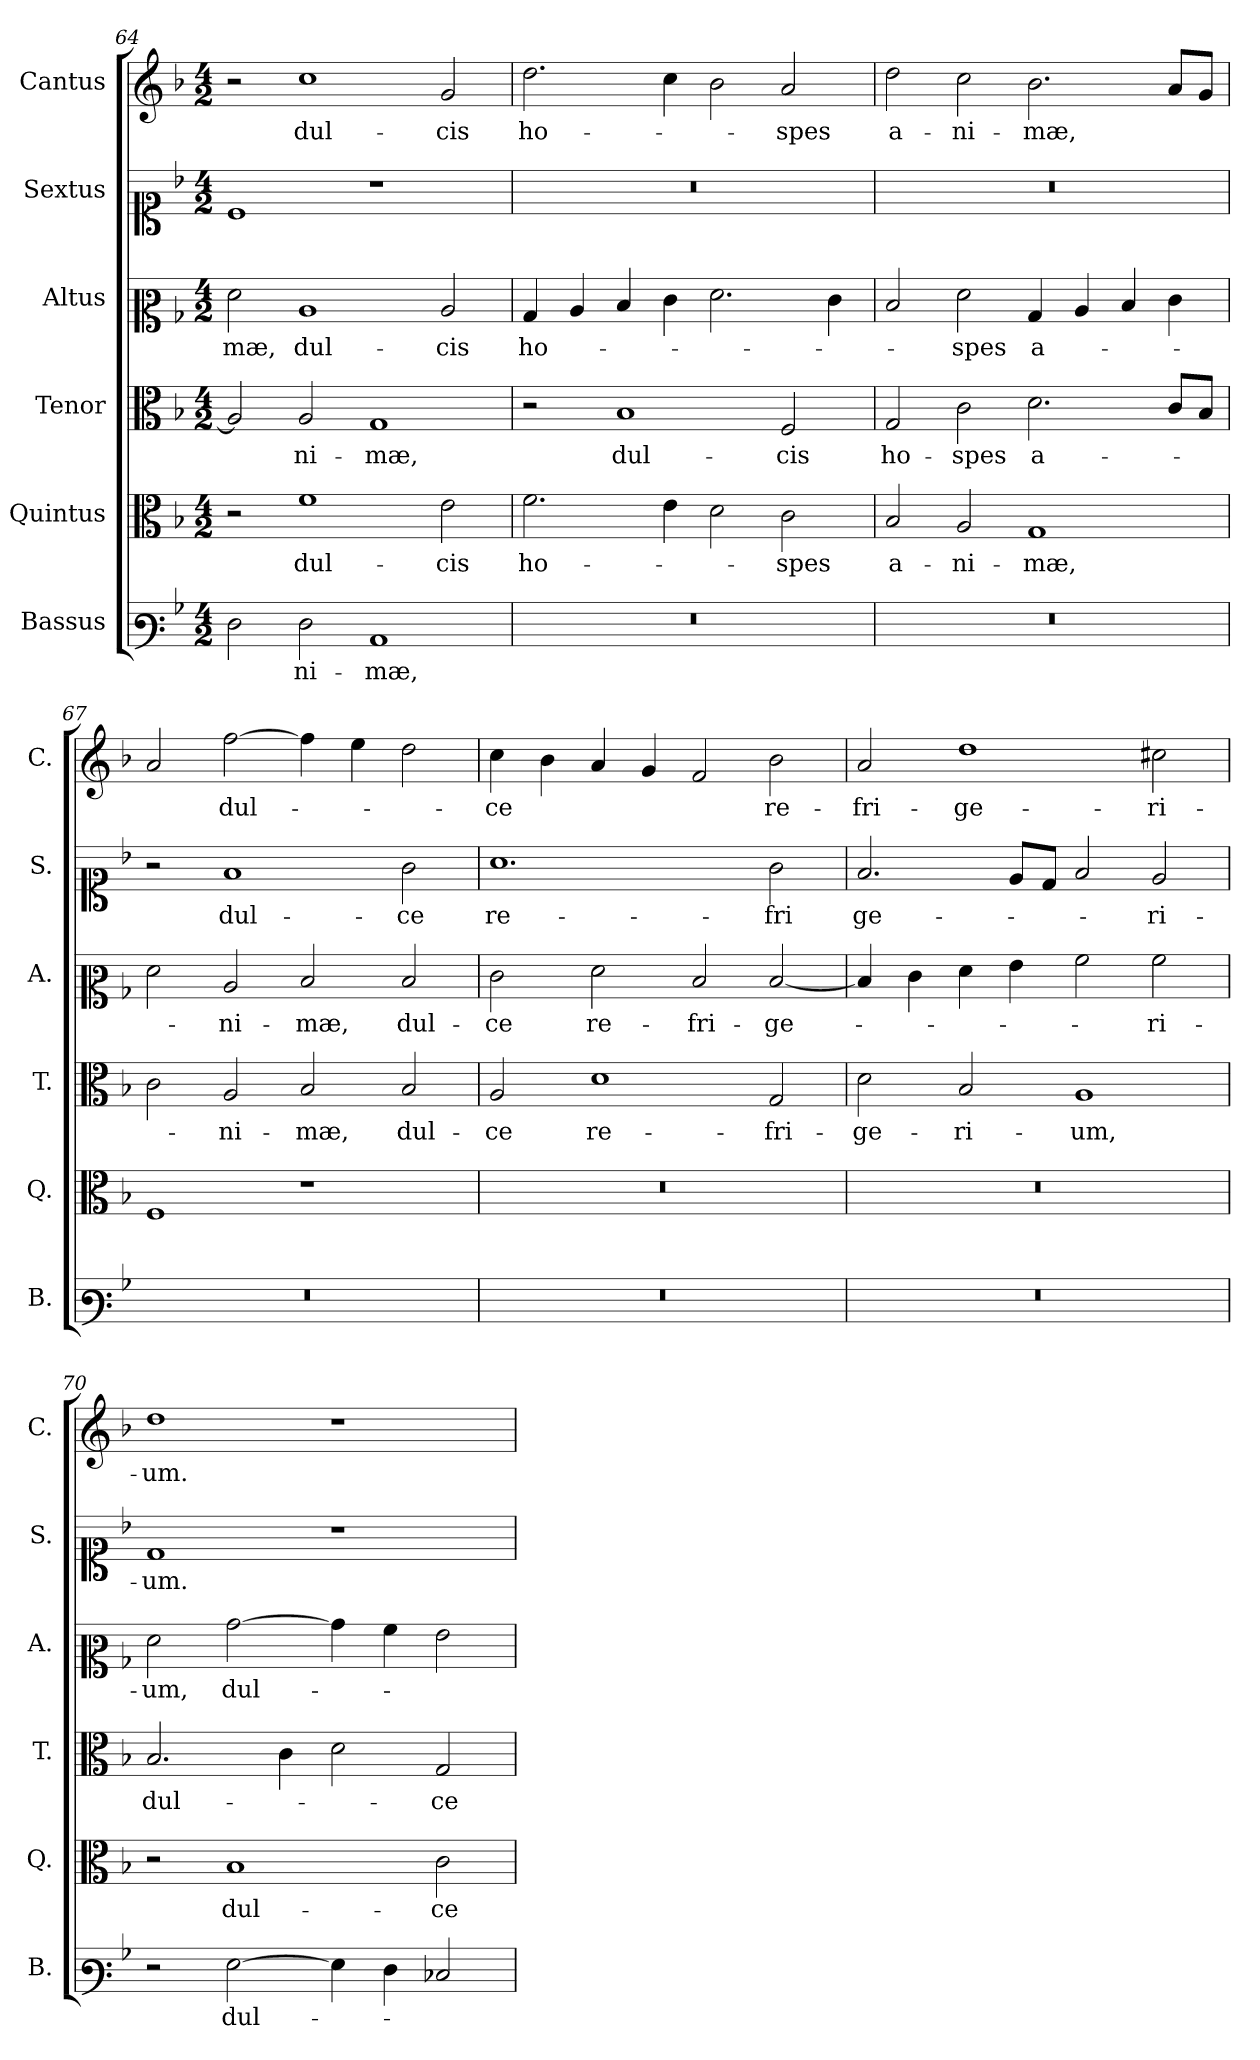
**kern	**text	**kern	**text	**kern	**text	**kern	**text	**kern	**text	**kern	**text
*part6	*part6	*part5	*part5	*part4	*part4	*part3	*part3	*part2	*part2	*part1	*part1
*staff6	*staff6	*staff5	*staff5	*staff4	*staff4	*staff3	*staff3	*staff2	*staff2	*staff1	*staff1
*I"Bassus	*	*I"Quintus	*	*I"Tenor	*	*I"Altus	*	*I"Sextus	*	*I"Cantus	*
*I'B.	*	*I'Q.	*	*I'T.	*	*I'A.	*	*I'S.	*	*I'C.	*
!!LO:PB:g=z
*clefF3	*	*clefC3	*	*clefC3	*	*clefC2	*	*clefC1	*	*clefG2	*
*k[b-]	*	*k[b-]	*	*k[b-]	*	*k[b-]	*	*k[b-]	*	*k[b-]	*
*M4/2	*	*M4/2	*	*M4/2	*	*M4/2	*	*M4/2	*	*M4/2	*
=64	=64	=64	=64	=64	=64	=64	=64	=64	=64	=64	=64
2F\	.	2r	.	2A/]	.	2f\	-mæ,	1c	.	2r	.
2F\	-ni-	1f	dul-	2A/	-ni-	1c	dul-	.	.	1cc	dul-
1C	-mæ,	.	.	1G	-mæ,	.	.	1r	.	.	.
.	.	2e\	-cis	.	.	2c/	-cis	.	.	2g/	-cis
=65	=65	=65	=65	=65	=65	=65	=65	=65	=65	=65	=65
!LO:N:vis=1	!	!	!	!	!	!	!	!LO:N:vis=1	!	!	!
0r	.	2.f\	ho-	2r	.	4B-/	ho-	0r	.	2.dd\	ho-
.	.	.	.	.	.	4c/	.	.	.	.	.
.	.	.	.	1B-	dul-	4d/	.	.	.	.	.
.	.	4e\	.	.	.	4e\	.	.	.	4cc\	.
.	.	2d\	.	.	.	2.f\	.	.	.	2b-\	.
.	.	2c\	-spes	2F/	-cis	.	.	.	.	2a/	-spes
.	.	.	.	.	.	4e\	.	.	.	.	.
=66	=66	=66	=66	=66	=66	=66	=66	=66	=66	=66	=66
!LO:N:vis=1	!	!	!	!	!	!	!	!LO:N:vis=1	!	!	!
0r	.	2B-/	a-	2G/	ho-	2d/	.	0r	.	2dd\	a-
.	.	2A/	-ni-	2c\	-spes	2f\	-spes	.	.	2cc\	-ni-
.	.	1G	-mæ,	2.d\	a-	4B-/	a-	.	.	2.b-\	-mæ,
.	.	.	.	.	.	4c/	.	.	.	.	.
.	.	.	.	.	.	4d/	.	.	.	.	.
.	.	.	.	8c/L	.	4e\	.	.	.	8a/L	.
.	.	.	.	8B-/J	.	.	.	.	.	8g/J	.
=67	=67	=67	=67	=67	=67	=67	=67	=67	=67	=67	=67
!LO:N:vis=1	!	!	!	!	!	!	!	!	!	!	!
0r	.	1F	.	2c\	.	2f\	.	2r	.	2a/	.
.	.	.	.	2A/	-ni-	2c/	-ni-	1f	dul-	[2ff\	dul-
.	.	1r	.	2B-/	-mæ,	2d/	-mæ,	.	.	4ff\]	.
.	.	.	.	.	.	.	.	.	.	4ee\	.
.	.	.	.	2B-/	dul-	2d/	dul-	2g\	-ce	2dd\	.
=68	=68	=68	=68	=68	=68	=68	=68	=68	=68	=68	=68
!LO:N:vis=1	!	!LO:N:vis=1	!	!	!	!	!	!	!	!	!
0r	.	0r	.	2A/	-ce	2e\	-ce	1.a	re-	4cc\	-ce
.	.	.	.	.	.	.	.	.	.	4b-\	.
.	.	.	.	1d	re-	2f\	re-	.	.	4a/	.
.	.	.	.	.	.	.	.	.	.	4g/	.
.	.	.	.	.	.	2d/	-fri-	.	.	2f/	.
.	.	.	.	2G/	-fri-	[2d/	-ge-	2g\	-fri	2b-\	re-
!!LO:LB:g=z
=69	=69	=69	=69	=69	=69	=69	=69	=69	=69	=69	=69
!LO:N:vis=1	!	!LO:N:vis=1	!	!	!	!	!	!	!	!	!
0r	.	0r	.	2d\	-ge-	4d/]	.	2.f/	ge-	2a/	-fri-
.	.	.	.	.	.	4e\	.	.	.	.	.
.	.	.	.	2B-/	-ri-	4f\	.	.	.	1dd	-ge-
.	.	.	.	.	.	4g\	.	8e/L	.	.	.
.	.	.	.	.	.	.	.	8d/J	.	.	.
.	.	.	.	1A	-um,	2a\	.	2f/	.	.	.
.	.	.	.	.	.	2a\	-ri-	2e/	-ri-	2cc#X\	-ri-
!!LO:PB:g=z
=70	=70	=70	=70	=70	=70	=70	=70	=70	=70	=70	=70
2r	.	2r	.	2.B-/	dul-	2f\	-um,	1d	-um.	1dd	-um.
[2G\	dul-	1B-	dul-	.	.	[2b-\	dul-	.	.	.	.
.	.	.	.	4c\	.	.	.	.	.	.	.
4G\]	.	.	.	2d\	.	4b-\]	.	1r	.	1r	.
4F\	.	.	.	.	.	4a\	.	.	.	.	.
2E-X/	.	2c\	-ce	2G/	-ce	2g\	.	.	.	.	.
=	=	=	=	=	=	=	=	=	=	=	=
*-	*-	*-	*-	*-	*-	*-	*-	*-	*-	*-	*-
